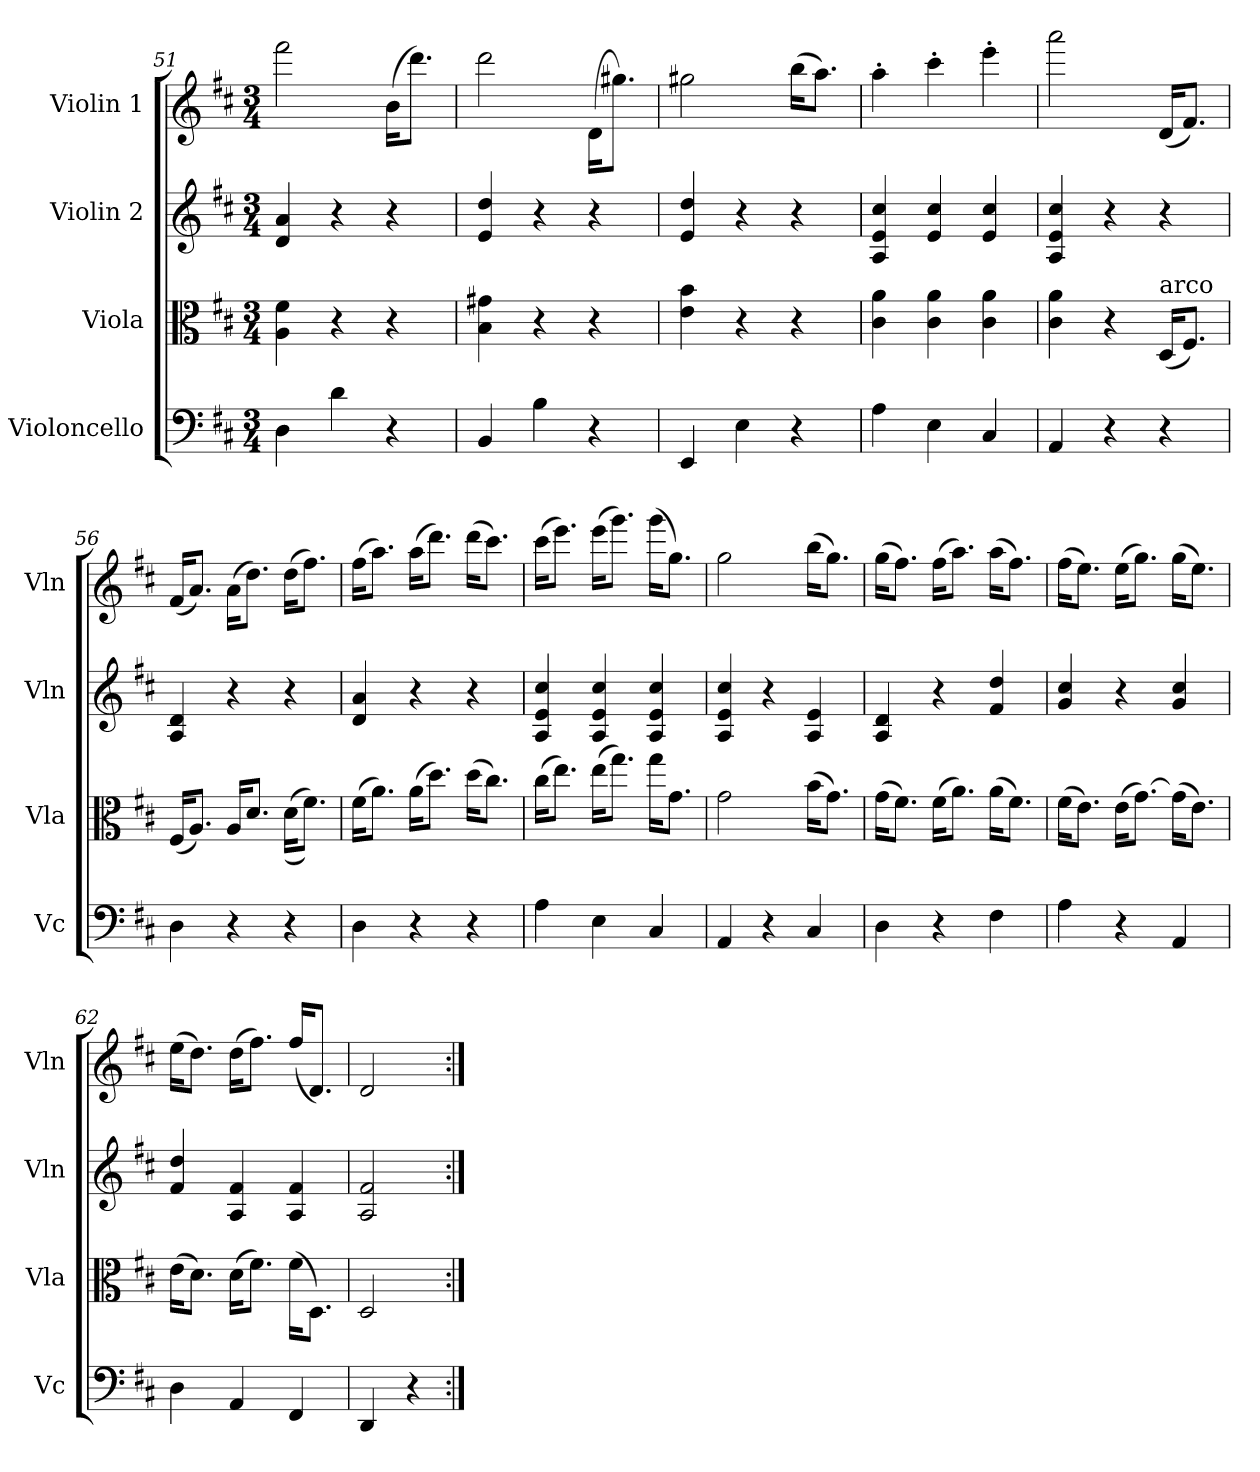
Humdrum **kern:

**kern	**kern	**kern	**kern
*part4	*part3	*part2	*part1
*staff4	*staff3	*staff2	*staff1
*I"Violoncello	*I"Viola	*I"Violin 2	*I"Violin 1
*I'Vc	*I'Vla	*I'Vln	*I'Vln
*clefF4	*clefC3	*clefG2	*clefG2
*k[f#c#]	*k[f#c#]	*k[f#c#]	*k[f#c#]
*M3/4	*M3/4	*M3/4	*M3/4
=51	=51	=51	=51
4D\	4A\ 4f#\	4d/ 4a/	2fff#\
4d\	4r	4r	.
4r	4r	4r	(>16b\KL
.	.	.	8.ddd\J)
=52	=52	=52	=52
4BB/	4B\ 4g#X\	4e/ 4dd/	2ddd\
4B\	4r	4r	.
4r	4r	4r	(>16d\KL
.	.	.	8.gg#X\J)
=53	=53	=53	=53
4EE/	4e\ 4b\	4e/ 4dd/	2gg#X\
4E\	4r	4r	.
4r	4r	4r	(>16bb\KL
.	.	.	8.aa\J)
=54	=54	=54	=54
4A\	4c#\ 4a\	4A/ 4e/ 4cc#/	4aa'\
4E\	4c#\ 4a\	4e/ 4cc#/	4ccc#'\
4C#/	4c#\ 4a\	4e/ 4cc#/	4eee'\
=55	=55	=55	=55
4AA/	4c#\ 4a\	4A/ 4e/ 4cc#/	2aaa\
4r	4r	4r	.
!	!LO:TX:a:t=arco	!	!
4r	(<16D/KL	4r	(<16d/KL
.	8.F#/J)	.	8.f#/J)
=56	=56	=56	=56
4D\	(<16F#/KL	4A/ 4d/	(<16f#/KL
.	8.A/J)	.	8.a/J)
4r	16A/KL	4r	(>16a\KL
.	8.d/J	.	8.dd\J)
4r	(>(>16d\KL	4r	(>16dd\KL
.	8.f#\J))	.	8.ff#\J)
=57	=57	=57	=57
4D\	(>16f#\KL	4d/ 4a/	(>16ff#\KL
.	8.a\J)	.	8.aa\J)
4r	(>16a\KL	4r	(>16aa\KL
.	8.dd\J)	.	8.ddd\J)
4r	(>16dd\KL	4r	(>16ddd\KL
.	8.cc#\J)	.	8.ccc#\J)
=58	=58	=58	=58
4A\	(>16cc#\KL	4A/ 4e/ 4cc#/	(>16ccc#\KL
.	8.ee\J)	.	8.eee\J)
4E\	(>16ee\KL	4A/ 4e/ 4cc#/	(>16eee\KL
.	8.gg\J)	.	8.ggg\J)
4C#/	16gg\KL	4A/ 4e/ 4cc#/	(>16ggg\KL
.	8.g\J	.	8.gg\J)
=59	=59	=59	=59
4AA/	2g\	4A/ 4e/ 4cc#/	2gg\
4r	.	4r	.
4C#/	(>16b\KL	4A/ 4e/	(>16bb\KL
.	8.g\J)	.	8.gg\J)
=60	=60	=60	=60
4D\	(>16g\KL	4A/ 4d/	(>16gg\KL
.	8.f#\J)	.	8.ff#\J)
4r	(>16f#\KL	4r	(>16ff#\KL
.	8.a\J)	.	8.aa\J)
4F#\	(>16a\KL	4f#/ 4dd/	(>16aa\KL
.	8.f#\J)	.	8.ff#\J)
=61	=61	=61	=61
4A\	(>16f#\KL	4g/ 4cc#/	(>16ff#\KL
.	8.e\J)	.	8.ee\J)
4r	(>16e\KL	4r	(>16ee\KL
.	[8.g\J)	.	8.gg\J)
4AA/	(>16g\KL]	4g/ 4cc#/	(>16gg\KL
.	8.e\J)	.	8.ee\J)
=62	=62	=62	=62
4D\	(>16e\KL	4f#/ 4dd/	(>16ee\KL
.	8.d\J)	.	8.dd\J)
4AA/	(>16d\KL	4A/ 4f#/	(>16dd\KL
.	8.f#\J)	.	8.ff#\J)
4FF#/	(>16f#\KL	4A/ 4f#/	(<16ff#/KL
.	8.D\J)	.	8.d/J)
=63	=63	=63	=63
4DD/	2D/	2A/ 2f#/	2d/
4r	.	.	.
=:|!	=:|!	=:|!	=:|!
*-	*-	*-	*-
